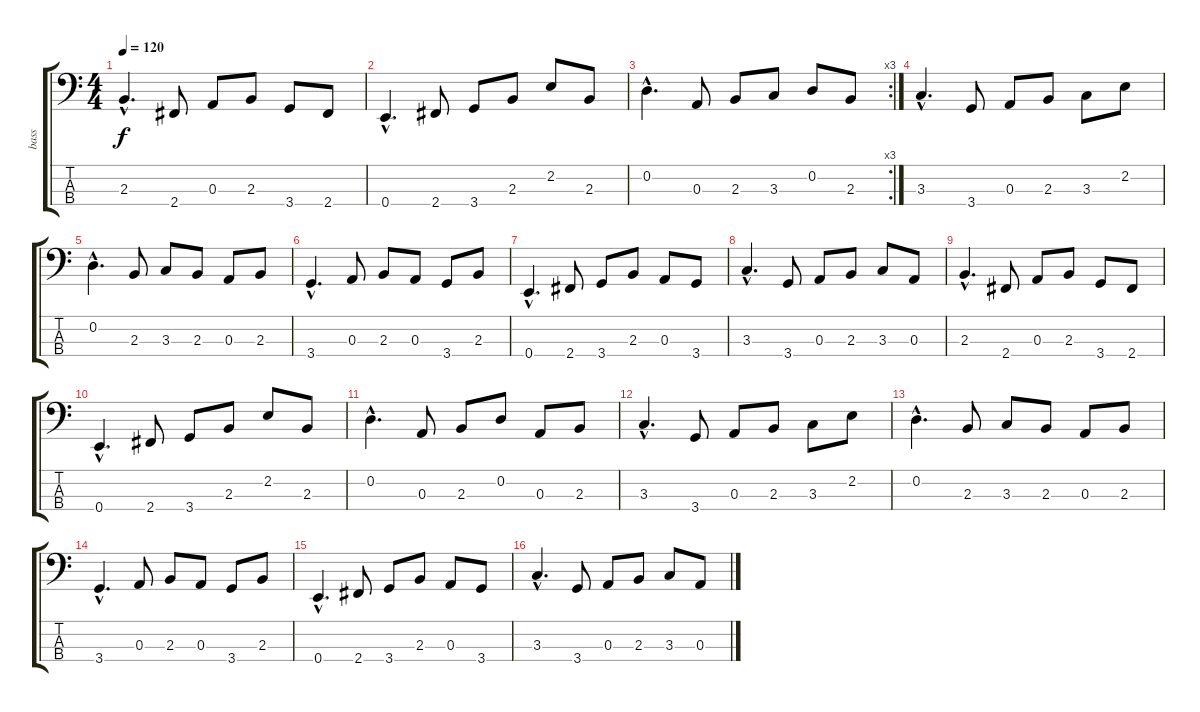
\track ("bass" "bass") {instrument electricbassfinger}
\staff {score tabs}
\tuning (G2 D2 A1 E1) {hide}
\ts (4 4)
\tempo 120
\clef f4
\ks c
2.3{hac}.4{d dy f} 2.4.8 0.3.8 2.3.8 3.4.8 2.4.8 |
0.4{hac}.4{d} 2.4.8 3.4.8 2.3.8 2.2.8 2.3.8 |
\rc 3
0.2{hac}.4{d} 0.3.8 2.3.8 3.3.8 0.2.8 2.3.8 |
3.3{hac}.4{d} 3.4.8 0.3.8 2.3.8 3.3.8 2.2.8 |
0.2{hac}.4{d} 2.3.8 3.3.8 2.3.8 0.3.8 2.3.8 |
3.4{hac}.4{d volume 11} 0.3.8 2.3.8 0.3.8 3.4.8 2.3.8 |
0.4{hac}.4{d} 2.4.8 3.4.8 2.3.8 0.3.8 3.4.8 |
3.3{hac}.4{d volume 10} 3.4.8 0.3.8 2.3.8 3.3.8 0.3.8 |
2.3{hac}.4{d volume 9} 2.4.8 0.3.8 2.3.8 3.4.8 2.4.8 |
0.4{hac}.4{d volume 8} 2.4.8 3.4.8 2.3.8 2.2.8 2.3.8 |
0.2{hac}.4{d volume 7} 0.3.8 2.3.8 0.2.8 0.3.8 2.3.8 |
3.3{hac}.4{d volume 6} 3.4.8 0.3.8 2.3.8 3.3.8 2.2.8 |
0.2{hac}.4{d volume 5} 2.3.8 3.3.8 2.3.8 0.3.8 2.3.8 |
3.4{hac}.4{d volume 4} 0.3.8 2.3.8 0.3.8 3.4.8 2.3.8 |
0.4{hac}.4{d volume 3} 2.4.8 3.4.8 2.3.8 0.3.8 3.4.8 |
3.3{hac}.4{d volume 2} 3.4.8 0.3.8 2.3.8 3.3.8 0.3.8
